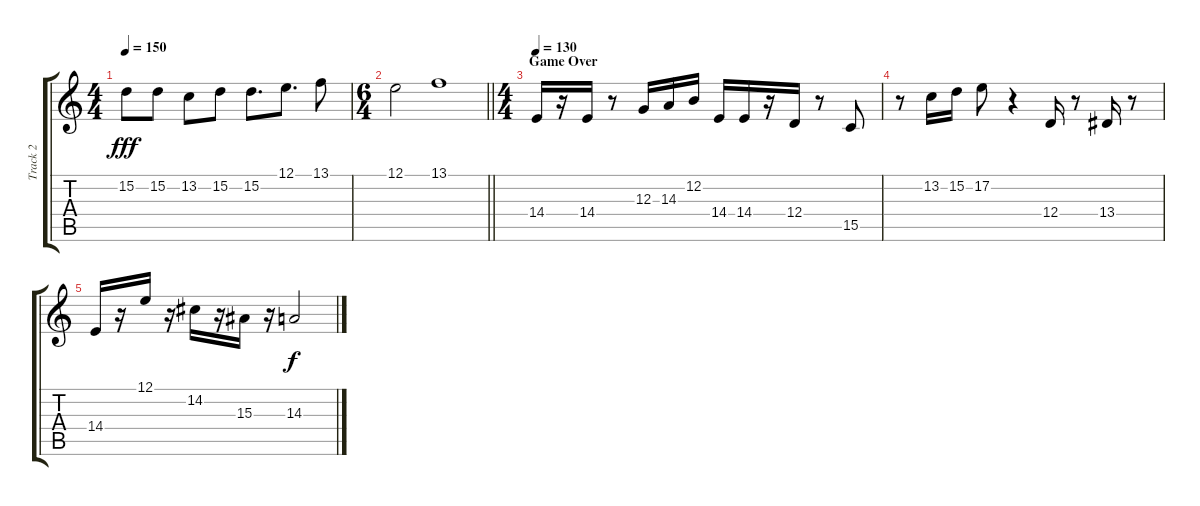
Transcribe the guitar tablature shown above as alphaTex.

\track ("Track 2" "Track 2") {instrument lead2sawtooth}
\staff {score tabs}
\tuning (E4 B3 G3 D3 A2 E2) {hide}
\ts (4 4)
\tempo 150
\clef g2
\ks c
15.2.8{dy fff} 15.2.8 13.2.8 15.2.8 15.2.8{d} 12.1.8{d} 13.1.8 |
\ts (6 4)
\barLineRight lightlight
12.1.2 13.1.1 |
\ts (4 4)
\section ("" "Game Over")
\tempo 130
14.4.16 r.16 14.4.16 r.8 12.3.16 14.3.16 12.2.16 14.4.16 14.4.16 r.16 12.4.16 r.8 15.5.8 |
r.8 13.2.16 15.2.16 17.2.8 r.4 12.4.16 r.8 13.4.16 r.8 |
14.4.16 r.16 12.1.16 r.16 14.2.16 r.16 15.3.16 r.16 14.3.2{dy f}
